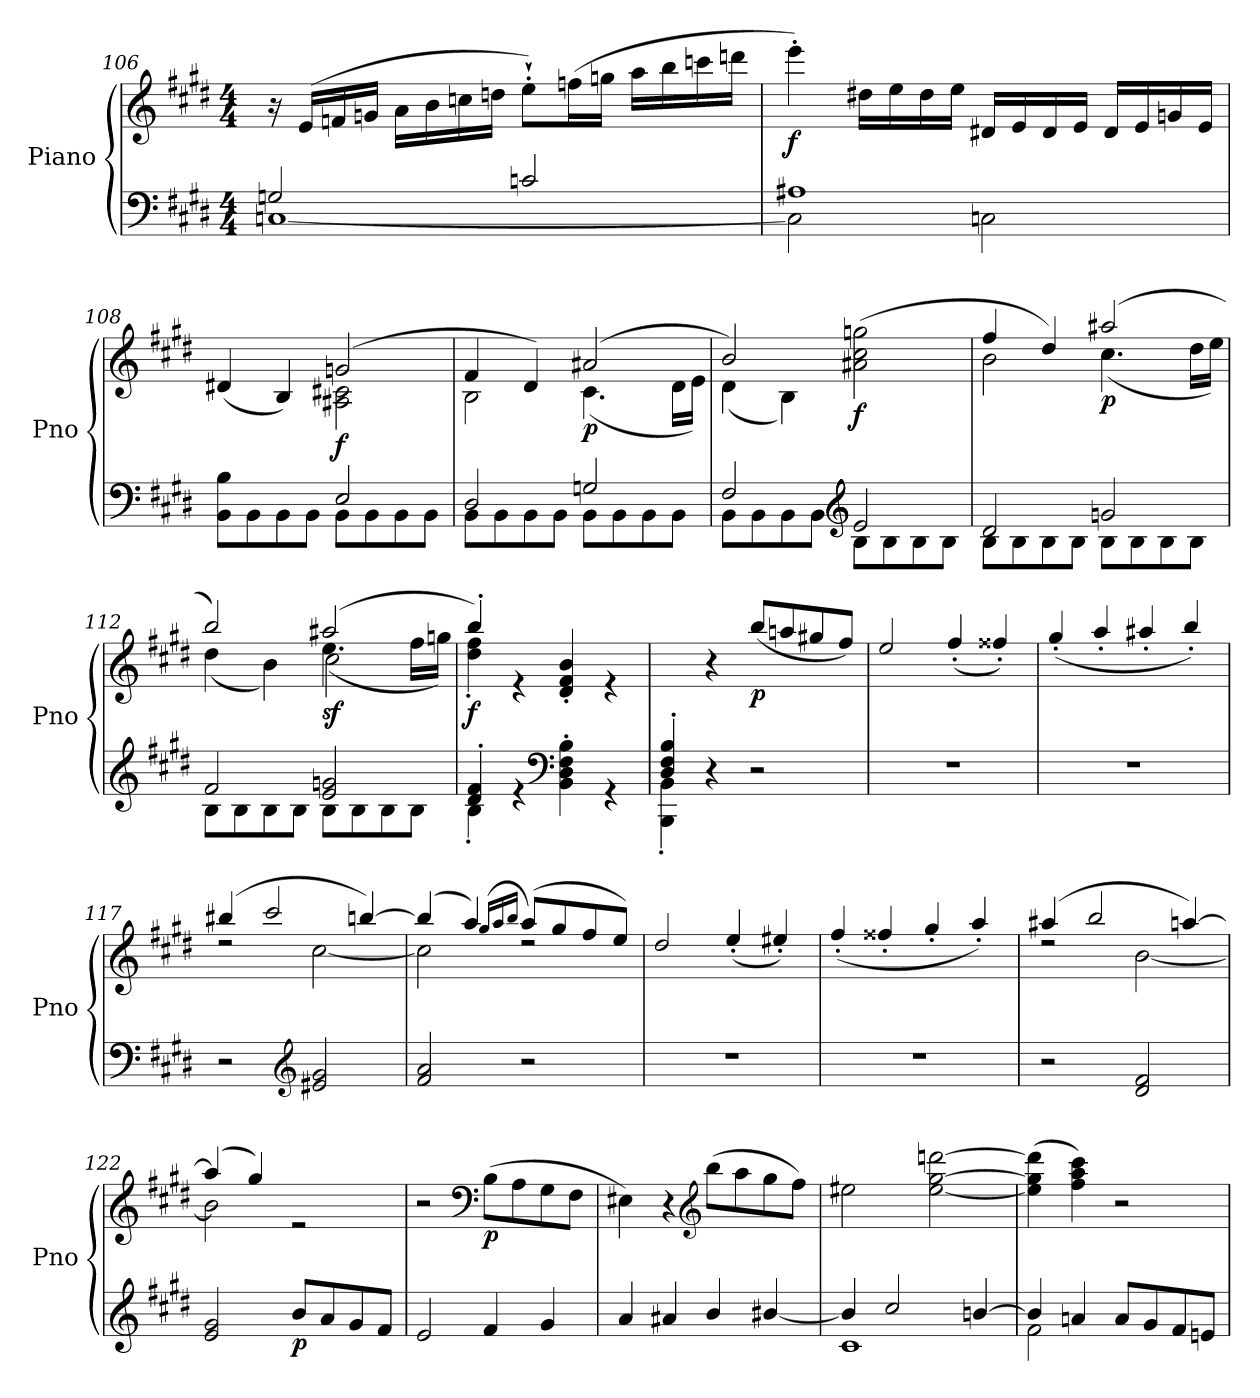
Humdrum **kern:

**kern	**kern	**dynam
*part1	*part1	*part1
*staff2	*staff1	*staff1/2
*I"Piano	*	*
*I'Pno	*	*
*clefF4	*clefG2	*
*k[f#c#g#d#]	*k[f#c#g#d#]	*
*M4/4	*M4/4	*
=106	=106	=106
*^	*	*
2Gn/	[1Cn	16r	.
!	!	!	!LO:DY:b
.	.	(16e/LL	other-dynamics
.	.	16fn/	.
.	.	16gn/JJ	.
.	.	16a\LL	.
.	.	16b\	.
.	.	16ccn\	.
.	.	16ddn\JJ	.
2cn/	.	8ee`'\L)	.
.	.	(16ffn\L	.
.	.	16ggn\JJ	.
.	.	16aa\LL	.
.	.	16bb\	.
.	.	16cccn\	.
.	.	16dddn\JJ	.
!!LO:LB:g=z
=107	=107	=107	=107
!	!	!	!LO:DY:b
1A#X	2C\]	4eee'\)	f
.	.	16dd#X\LL	.
.	.	16ee\	.
.	.	16dd#\	.
.	.	16ee\JJ	.
.	2Cn\	16d#X/LL	.
.	.	16e/	.
.	.	16d#/	.
.	.	16e/JJ	.
.	.	16d#/LL	.
.	.	16e/	.
.	.	16gn/	.
.	.	16e/JJ	.
=108	=108	=108	=108
*	*	*^	*
8BB\ 8B\L	2ryy	(4d#X/	2ryy	.
8BB\	.	.	.	.
8BB\	.	4B/)	.	.
8BB\J	.	.	.	.
!	!	!	!	!LO:DY:b
8BB\L	2E/	(2gn/	2A#X\ 2c#X\	f
8BB\	.	.	.	.
8BB\	.	.	.	.
8BB\J	.	.	.	.
=109	=109	=109	=109	=109
2D#/	8BB\L	4f#/	2B\	.
.	8BB\	.	.	.
.	8BB\	4d#/)	.	.
.	8BB\J	.	.	.
!	!	!	!	!LO:DY:b
2Gn/	8BB\L	(2a#X/	(4.c#\	p
.	8BB\	.	.	.
.	8BB\	.	.	.
.	8BB\J	.	16d#\LL	.
.	.	.	16e\JJ)	.
=110	=110	=110	=110	=110
2F#/	8BB\L	2b/)	(4d#\	.
.	8BB\	.	.	.
.	8BB\	.	4B\)	.
.	8BB\J	.	.	.
*clefG2	*	*	*	*
!	!	!	!	!LO:DY:b
2e/	8B\L	(>2a#X\ 2cc#\ 2ggn\	2ryy	f
.	8B\	.	.	.
.	8B\	.	.	.
.	8B\J	.	.	.
!!LO:LB:g=z	!!
=111	=111	=111	=111	=111
2d#/	8B\L	4ff#/	2b\	.
.	8B\	.	.	.
.	8B\	4dd#/)	.	.
.	8B\J	.	.	.
!	!	!	!	!LO:DY:b
2gn/	8B\L	(2aa#X/	(4.cc#\	p
.	8B\	.	.	.
.	8B\	.	.	.
.	8B\J	.	16dd#\LL	.
.	.	.	16ee\JJ)	.
=112	=112	=112	=112	=112
*	*	*	*^	*
2f#/	8B\L	2bb/)	(4dd#\	2ryy	.
.	8B\	.	.	.	.
.	8B\	.	4b\)	.	.
.	8B\J	.	.	.	.
!	!	!	!	!	!LO:DY:b
2e/ 2gn/	8B\L	(2aa#X/	(>4.ee\	2cc#\	sf
.	8B\	.	.	.	.
.	8B\	.	.	.	.
.	8B\J	.	16ff#\LL	.	.
.	.	.	16ggn\JJ)	.	.
*	*	*	*v	*v	*
=113	=113	=113	=113	=113
!	!	!	!	!LO:DY:b
4d#/' 4f#/'	4B'\	4bb'/)	4dd#\' 4ff#\'	f
4re	2.ryy	4re	2.ryy	.
*clefF4	*	*	*	*
4BB\' 4D#\' 4F#\' 4B\'	.	4d#/' 4f#/' 4b/'	.	.
4rGG	.	4re	.	.
*	*	*v	*v	*
=114	=114	=114	=114
4D#/' 4F#/' 4B/'	4BBB\' 4BB\'	4ryy	.
2.ryy	4r	4r	.
!	!	!	!LO:DY:b
.	2r	(8bb/L	p
.	.	8aan/	.
.	.	8gg#X/	.
.	.	8ff#/J)	.
*v	*v	*	*
=115	=115	=115
1r	2ee/	.
.	(4ff#'/	.
.	4ff##X'/)	.
=116	=116	=116
1r	(4gg#'/	.
.	4aa'/	.
.	4aa#X'/	.
.	4bb'/)	.
!!LO:LB:g=z
=117	=117	=117
*	*^	*
2r	(4bb#X/	2rdd	.
.	2ccc#/	.	.
*clefG2	*	*	*
2e#X/ 2g#/	.	[2cc#\	.
.	[4bbn/)	.	.
=118	=118	=118	=118
2f#/ 2a/	(4bb/]	2cc#\]	.
.	4aa/)	.	.
.	(16qgg#/LL	.	.
.	16qaa/	.	.
.	16qbb/JJ	.	.
2r	(8aa/L)	2rdd	.
.	8gg#/	.	.
.	8ff#/	.	.
.	8ee/J)	.	.
*	*v	*v	*
=119	=119	=119
1r	2dd#/	.
.	(4ee'/	.
.	4ee#X'/)	.
=120	=120	=120
1r	(4ff#'/	.
.	4ff##X'/	.
.	4gg#'/	.
.	4aa'/)	.
=121	=121	=121
*	*^	*
2r	(4aa#X/	2rdd	.
.	2bb/	.	.
2d#/ 2f#/	.	[2b\	.
.	[4aan/)	.	.
=122	=122	=122	=122
2e/ 2g#/	(4aa/]	2b\]	.
.	4gg#/)	.	.
!	!	!	!LO:DY:b=2
8b/L	2re	2ryy	p
8a/	.	.	.
8g#/	.	.	.
8f#/J	.	.	.
*	*v	*v	*
=123	=123	=123
2e/	2r	.
*	*clefF4	*
!	!	!LO:DY:b
4f#/	(8B\L	p
.	8A\	.
4g#/	8G#\	.
.	8F#\J	.
!!LO:LB:g=z
=124	=124	=124
4a/	4E#X\)	.
4a#X/	4r	.
*	*clefG2	*
4b/	(8bb\L	.
.	8aa\	.
[4b#X/	8gg#\	.
.	8ff#\J)	.
=125	=125	=125
*^	*	*
4b#/]	1c#	2ee#X\	.
2cc#/	.	.	.
.	.	[2ee#\ [2gg#\ [2dddn\	.
[4bn/	.	.	.
=126	=126	=126	=126
4b/]	2f#\	(4ee#\] 4gg#\] 4ddd\]	.
4an/	.	4ff#\ 4aa\ 4ccc#\)	.
8a/L	2ryy	2r	.
8g#/	.	.	.
8f#/	.	.	.
8en/J	.	.	.
*v	*v	*	*
=	=	=
*-	*-	*-
